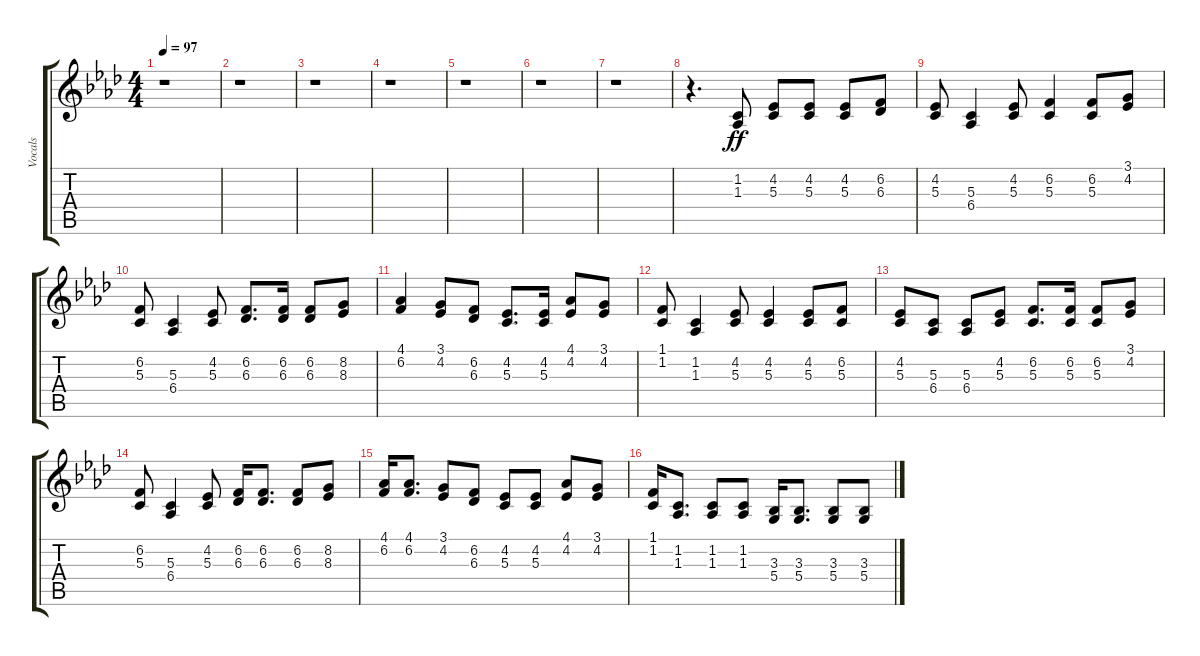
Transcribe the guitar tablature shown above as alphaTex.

\track ("Vocals" "Vocals") {instrument viola}
\staff {score tabs}
\tuning (E4 B3 G3 D3 A2 E2) {hide}
\ts (4 4)
\tempo 97
\clef g2
\ks ab
r.1{dy f} |
r.1 |
r.1 |
r.1 |
r.1 |
r.1 |
r.1 |
r.4{d} (1.2 1.3).8{dy ff} (4.2 5.3).8 (4.2 5.3).8 (4.2 5.3).8 (6.2 6.3).8 |
(4.2 5.3).8 (5.3 6.4).4 (4.2 5.3).8 (6.2 5.3).4 (6.2 5.3).8 (3.1 4.2).8 |
(6.2 5.3).8 (5.3 6.4).4 (4.2 5.3).8 (6.2 6.3).8{d} (6.2 6.3).16 (6.2 6.3).8 (8.2 8.3).8 |
(4.1 6.2).4 (3.1 4.2).8 (6.2 6.3).8 (4.2 5.3).8{d} (4.2 5.3).16 (4.1 4.2).8 (3.1 4.2).8 |
(1.1 1.2).8 (1.2 1.3).4 (4.2 5.3).8 (4.2 5.3).4 (4.2 5.3).8 (6.2 5.3).8 |
(4.2 5.3).8 (5.3 6.4).8 (5.3 6.4).8 (4.2 5.3).8 (6.2 5.3).8{d} (6.2 5.3).16 (6.2 5.3).8 (3.1 4.2).8 |
(6.2 5.3).8 (5.3 6.4).4 (4.2 5.3).8 (6.2 6.3).16 (6.2 6.3).8{d} (6.2 6.3).8 (8.2 8.3).8 |
(4.1 6.2).16 (4.1 6.2).8{d} (3.1 4.2).8 (6.2 6.3).8 (4.2 5.3).8 (4.2 5.3).8 (4.1 4.2).8 (3.1 4.2).8 |
(1.1 1.2).16 (1.2 1.3).8{d} (1.2 1.3).8 (1.2 1.3).8 (3.3 5.4).16 (3.3 5.4).8{d} (3.3 5.4).8 (3.3 5.4).8
